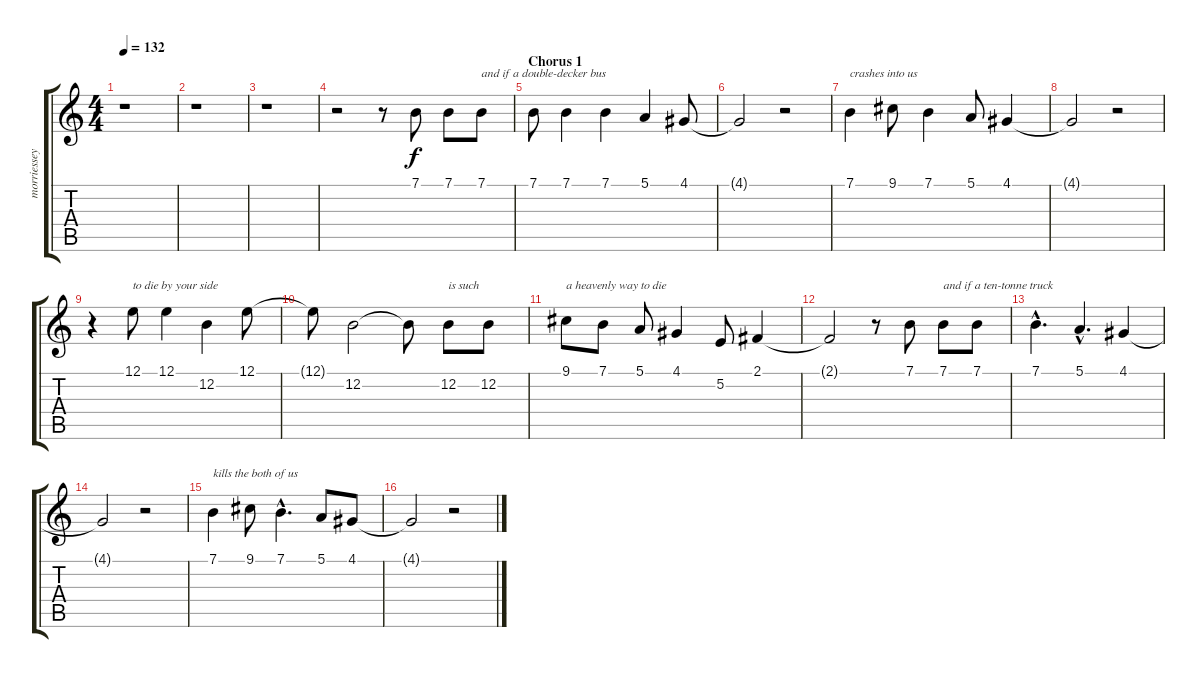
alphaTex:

\track ("morriessey" "morriessey") {instrument pad1newage}
\staff {score tabs}
\tuning (E4 B3 G3 D3 A2 E2) {hide}
\ts (4 4)
\tempo 132
\clef g2
\ks c
r.1{dy f} |
r.1 |
r.1 |
r.2 r.8 7.1.8 7.1.8 7.1.8{txt "and if a double-decker bus"} |
\section ("" "Chorus 1")
7.1.8 7.1.4 7.1.4 5.1.4 4.1.8 |
4.1{t}.2 r.2 |
7.1.4{txt "crashes into us"} 9.1.8 7.1.4 5.1.8 4.1.4 |
4.1{t}.2 r.2 |
r.4 12.1.8{txt "to die by your side"} 12.1.4 12.2.4 12.1.8 |
12.1{t}.8 12.2.2 12.2{t}.8 12.2.8{txt "is such"} 12.2.8 |
9.1.8{txt "a heavenly way to die"} 7.1.8 5.1.8 4.1.4 5.2.8 2.1.4 |
2.1{t}.2 r.8 7.1.8 7.1.8{txt "and if a ten-tonne truck"} 7.1.8 |
7.1{hac}.4{d} 5.1{hac}.4{d} 4.1.4 |
4.1{t}.2 r.2 |
7.1.4{txt "kills the both of us"} 9.1.8 7.1{hac}.4{d} 5.1.8 4.1.8 |
4.1{t}.2 r.2
